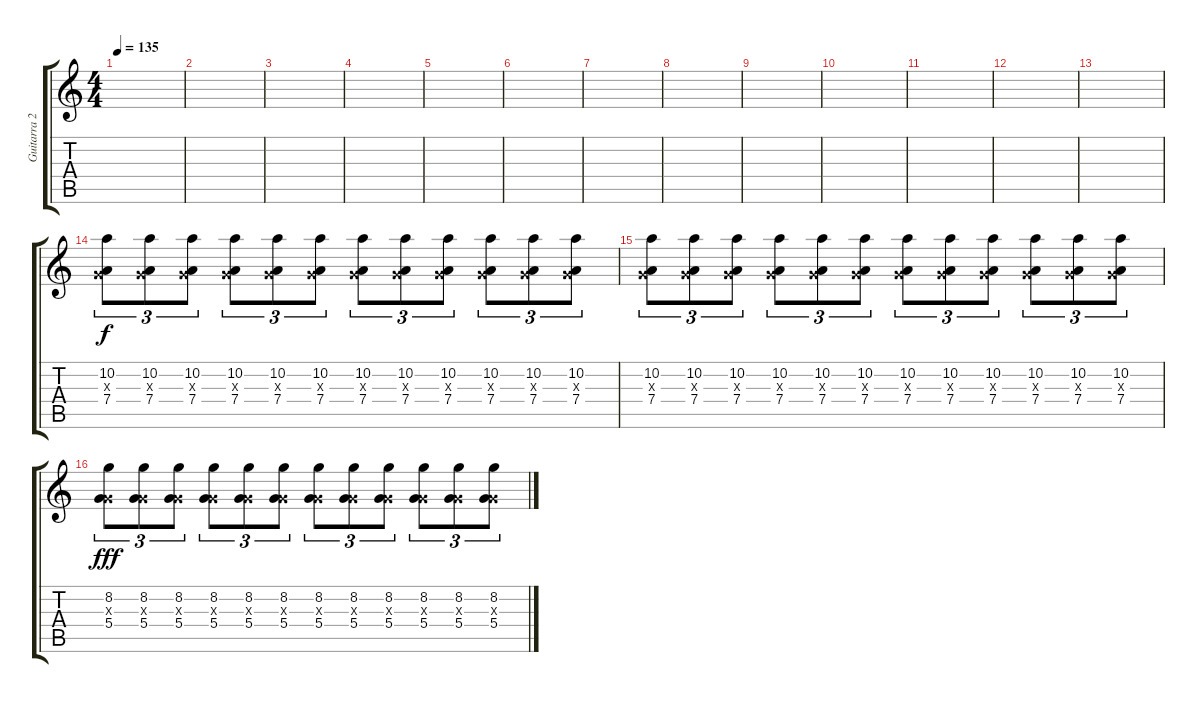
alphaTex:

\track ("Guitarra 2" "Guitarra 2") {instrument distortionguitar}
\staff {score tabs}
\tuning (E4 B3 G3 D3 A2 E2) {hide}
\ts (4 4)
\tempo 135
\clef g2
\ks c
|
|
|
|
|
|
|
|
|
|
|
|
|
(10.2 0.3{x} 7.4).8{tu (3 2) volume 7} (10.2 0.3{x} 7.4).8{tu (3 2)} (10.2 0.3{x} 7.4).8{tu (3 2)} (10.2 0.3{x} 7.4).8{tu (3 2)} (10.2 0.3{x} 7.4).8{tu (3 2)} (10.2 0.3{x} 7.4).8{tu (3 2)} (10.2 0.3{x} 7.4).8{tu (3 2)} (10.2 0.3{x} 7.4).8{tu (3 2)} (10.2 0.3{x} 7.4).8{tu (3 2)} (10.2 0.3{x} 7.4).8{tu (3 2)} (10.2 0.3{x} 7.4).8{tu (3 2)} (10.2 0.3{x} 7.4).8{tu (3 2)} |
(10.2 0.3{x} 7.4).8{tu (3 2)} (10.2 0.3{x} 7.4).8{tu (3 2)} (10.2 0.3{x} 7.4).8{tu (3 2)} (10.2 0.3{x} 7.4).8{tu (3 2)} (10.2 0.3{x} 7.4).8{tu (3 2)} (10.2 0.3{x} 7.4).8{tu (3 2)} (10.2 0.3{x} 7.4).8{tu (3 2)} (10.2 0.3{x} 7.4).8{tu (3 2)} (10.2 0.3{x} 7.4).8{tu (3 2)} (10.2 0.3{x} 7.4).8{tu (3 2)} (10.2 0.3{x} 7.4).8{tu (3 2)} (10.2 0.3{x} 7.4).8{tu (3 2)} |
(8.2 0.3{x} 5.4).8{tu (3 2) dy fff} (8.2 0.3{x} 5.4).8{tu (3 2)} (8.2 0.3{x} 5.4).8{tu (3 2)} (8.2 0.3{x} 5.4).8{tu (3 2)} (8.2 0.3{x} 5.4).8{tu (3 2)} (8.2 0.3{x} 5.4).8{tu (3 2)} (8.2 0.3{x} 5.4).8{tu (3 2)} (8.2 0.3{x} 5.4).8{tu (3 2)} (8.2 0.3{x} 5.4).8{tu (3 2)} (8.2 0.3{x} 5.4).8{tu (3 2)} (8.2 0.3{x} 5.4).8{tu (3 2)} (8.2 0.3{x} 5.4).8{tu (3 2)}
